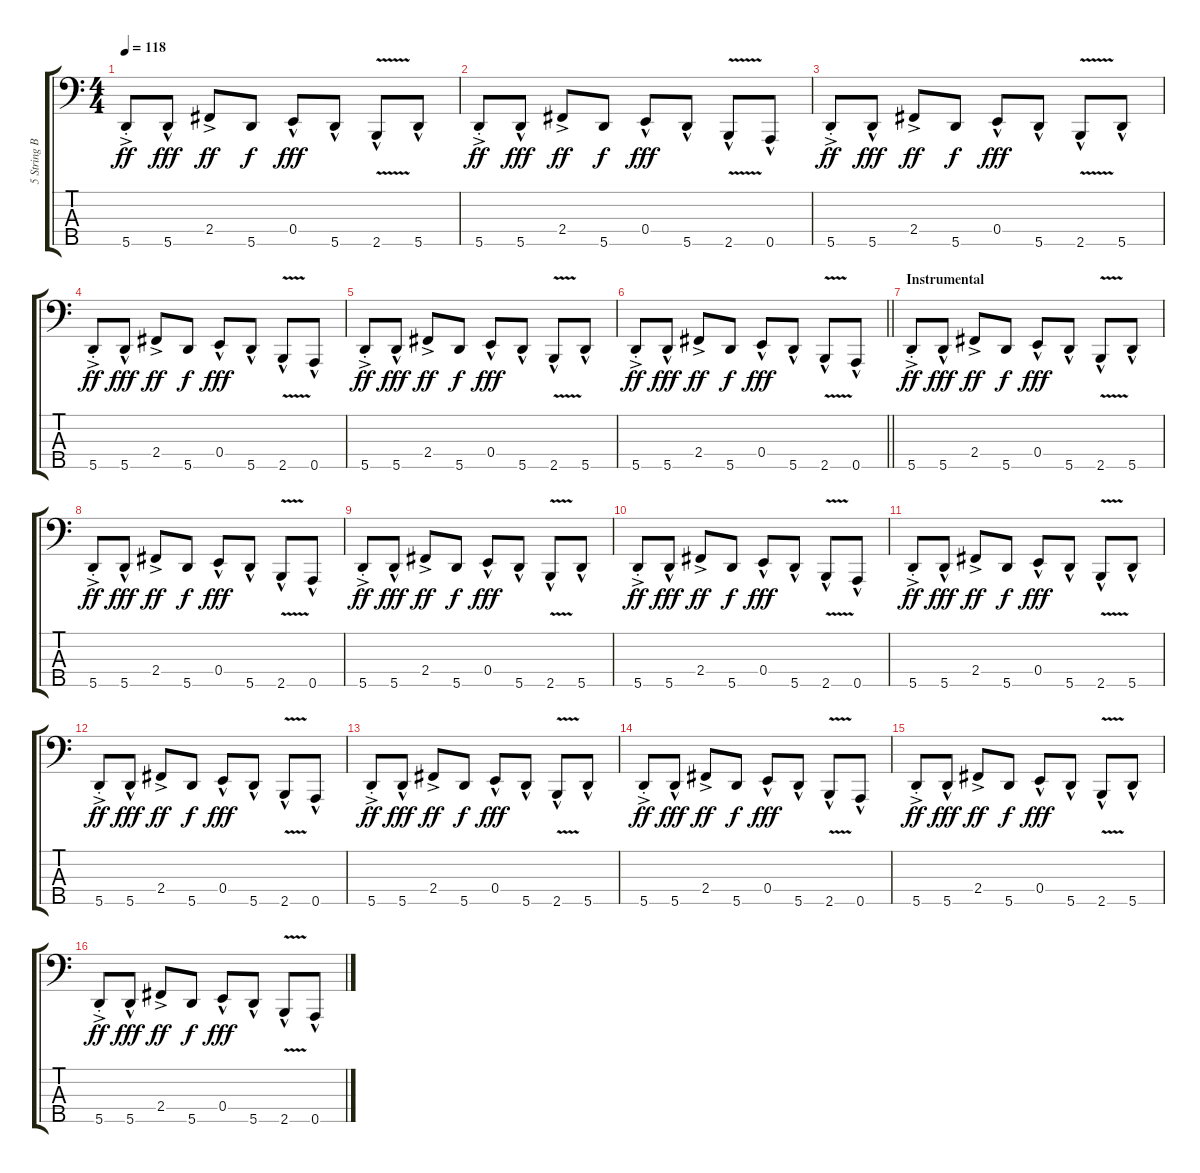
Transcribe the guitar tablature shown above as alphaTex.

\track ("5 String Bass" "5 String B") {instrument synthbass1}
\staff {score tabs}
\tuning (G2 D2 A1 E1 A0) {hide}
\ts (4 4)
\tempo 118
\clef f4
\ks c
5.5{ac st}.8{dy ff} 5.5{hac}.8{dy fff} 2.4{ac}.8{dy ff} 5.5.8{dy f} 0.4{hac}.8{dy fff} 5.5{hac}.8 2.5{v hac}.8 5.5{hac}.8 |
5.5{ac st}.8{dy ff} 5.5{hac}.8{dy fff} 2.4{ac}.8{dy ff} 5.5.8{dy f} 0.4{hac}.8{dy fff} 5.5{hac}.8 2.5{v hac}.8 0.5{hac}.8 |
5.5{ac st}.8{dy ff} 5.5{hac}.8{dy fff} 2.4{ac}.8{dy ff} 5.5.8{dy f} 0.4{hac}.8{dy fff} 5.5{hac}.8 2.5{v hac}.8 5.5{hac}.8 |
5.5{ac st}.8{dy ff} 5.5{hac}.8{dy fff} 2.4{ac}.8{dy ff} 5.5.8{dy f} 0.4{hac}.8{dy fff} 5.5{hac}.8 2.5{v hac}.8 0.5{hac}.8 |
5.5{ac st}.8{dy ff} 5.5{hac}.8{dy fff} 2.4{ac}.8{dy ff} 5.5.8{dy f} 0.4{hac}.8{dy fff} 5.5{hac}.8 2.5{v hac}.8 5.5{hac}.8 |
\barLineRight lightlight
5.5{ac st}.8{dy ff} 5.5{hac}.8{dy fff} 2.4{ac}.8{dy ff} 5.5.8{dy f} 0.4{hac}.8{dy fff} 5.5{hac}.8 2.5{v hac}.8 0.5{hac}.8 |
\section ("" "Instrumental")
5.5{ac st}.8{dy ff} 5.5{hac}.8{dy fff} 2.4{ac}.8{dy ff} 5.5.8{dy f} 0.4{hac}.8{dy fff} 5.5{hac}.8 2.5{v hac}.8 5.5{hac}.8 |
5.5{ac st}.8{dy ff} 5.5{hac}.8{dy fff} 2.4{ac}.8{dy ff} 5.5.8{dy f} 0.4{hac}.8{dy fff} 5.5{hac}.8 2.5{v hac}.8 0.5{hac}.8 |
5.5{ac st}.8{dy ff} 5.5{hac}.8{dy fff} 2.4{ac}.8{dy ff} 5.5.8{dy f} 0.4{hac}.8{dy fff} 5.5{hac}.8 2.5{v hac}.8 5.5{hac}.8 |
5.5{ac st}.8{dy ff} 5.5{hac}.8{dy fff} 2.4{ac}.8{dy ff} 5.5.8{dy f} 0.4{hac}.8{dy fff} 5.5{hac}.8 2.5{v hac}.8 0.5{hac}.8 |
5.5{ac st}.8{dy ff} 5.5{hac}.8{dy fff} 2.4{ac}.8{dy ff} 5.5.8{dy f} 0.4{hac}.8{dy fff} 5.5{hac}.8 2.5{v hac}.8 5.5{hac}.8 |
5.5{ac st}.8{dy ff} 5.5{hac}.8{dy fff} 2.4{ac}.8{dy ff} 5.5.8{dy f} 0.4{hac}.8{dy fff} 5.5{hac}.8 2.5{v hac}.8 0.5{hac}.8 |
5.5{ac st}.8{dy ff} 5.5{hac}.8{dy fff} 2.4{ac}.8{dy ff} 5.5.8{dy f} 0.4{hac}.8{dy fff} 5.5{hac}.8 2.5{v hac}.8 5.5{hac}.8 |
5.5{ac st}.8{dy ff} 5.5{hac}.8{dy fff} 2.4{ac}.8{dy ff} 5.5.8{dy f} 0.4{hac}.8{dy fff} 5.5{hac}.8 2.5{v hac}.8 0.5{hac}.8 |
5.5{ac st}.8{dy ff} 5.5{hac}.8{dy fff} 2.4{ac}.8{dy ff} 5.5.8{dy f} 0.4{hac}.8{dy fff} 5.5{hac}.8 2.5{v hac}.8 5.5{hac}.8 |
5.5{ac st}.8{dy ff} 5.5{hac}.8{dy fff} 2.4{ac}.8{dy ff} 5.5.8{dy f} 0.4{hac}.8{dy fff} 5.5{hac}.8 2.5{v hac}.8 0.5{hac}.8
